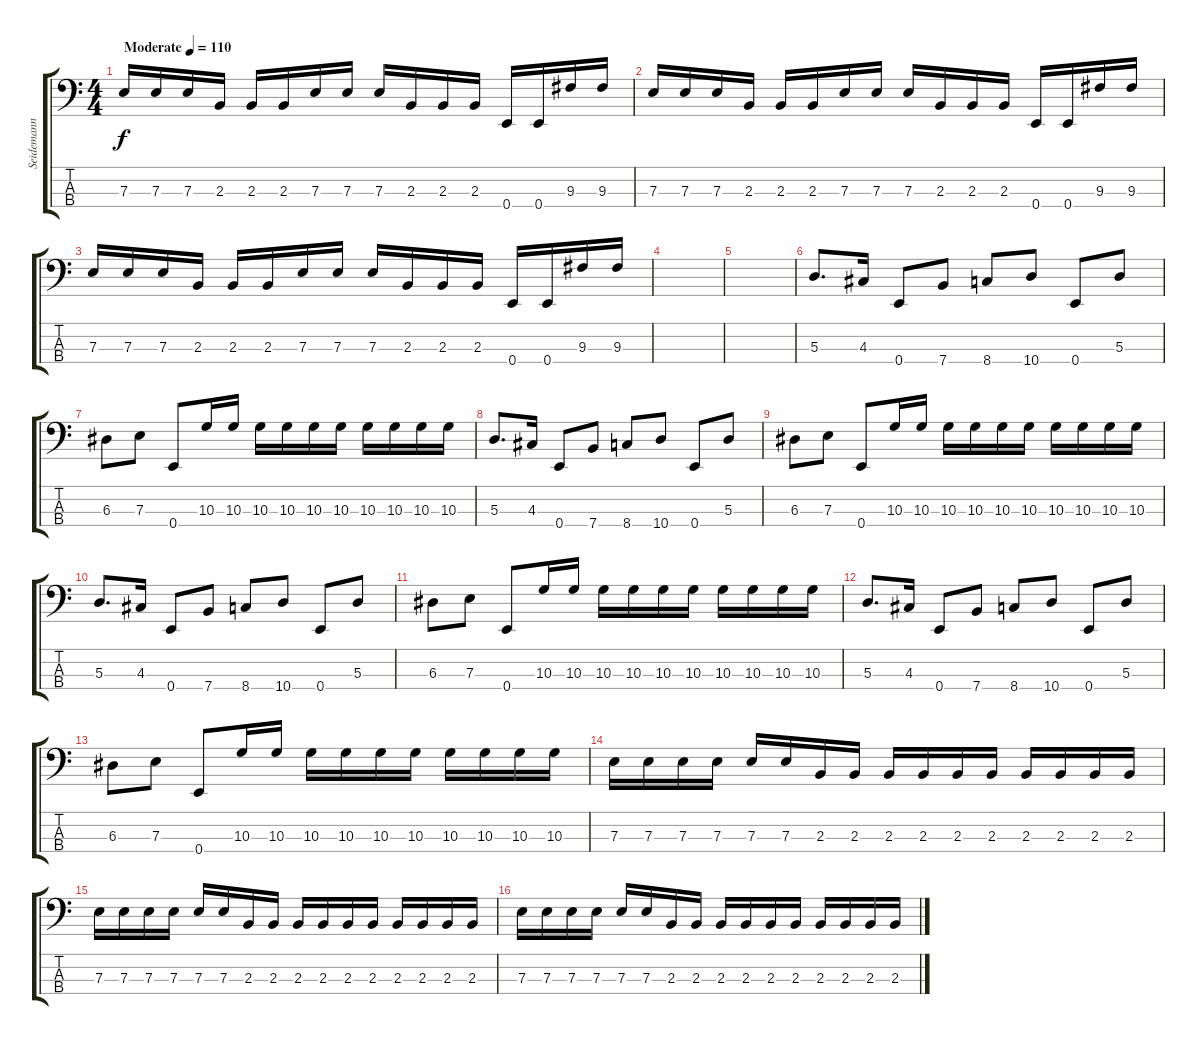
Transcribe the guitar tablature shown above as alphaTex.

\track ("Seidemann" "Seidemann") {instrument electricbasspick}
\staff {score tabs}
\tuning (G2 D2 A1 E1) {hide}
\ts (4 4)
\tempo (110 "Moderate")
\clef f4
\ks c
7.3.16{dy f instrument electricbasspick} 7.3.16 7.3.16 2.3.16 2.3.16 2.3.16 7.3.16 7.3.16 7.3.16 2.3.16 2.3.16 2.3.16 0.4.16 0.4.16 9.3.16 9.3.16 |
7.3.16 7.3.16 7.3.16 2.3.16 2.3.16 2.3.16 7.3.16 7.3.16 7.3.16 2.3.16 2.3.16 2.3.16 0.4.16 0.4.16 9.3.16 9.3.16 |
7.3.16 7.3.16 7.3.16 2.3.16 2.3.16 2.3.16 7.3.16 7.3.16 7.3.16 2.3.16 2.3.16 2.3.16 0.4.16 0.4.16 9.3.16 9.3.16 |
|
|
5.3.8{d} 4.3.16 0.4.8 7.4.8 8.4.8 10.4.8 0.4.8 5.3.8 |
6.3.8 7.3.8 0.4.8 10.3.16 10.3.16 10.3.16 10.3.16 10.3.16 10.3.16 10.3.16 10.3.16 10.3.16 10.3.16 |
5.3.8{d} 4.3.16 0.4.8 7.4.8 8.4.8 10.4.8 0.4.8 5.3.8 |
6.3.8 7.3.8 0.4.8 10.3.16 10.3.16 10.3.16 10.3.16 10.3.16 10.3.16 10.3.16 10.3.16 10.3.16 10.3.16 |
5.3.8{d} 4.3.16 0.4.8 7.4.8 8.4.8 10.4.8 0.4.8 5.3.8 |
6.3.8 7.3.8 0.4.8 10.3.16 10.3.16 10.3.16 10.3.16 10.3.16 10.3.16 10.3.16 10.3.16 10.3.16 10.3.16 |
5.3.8{d} 4.3.16 0.4.8 7.4.8 8.4.8 10.4.8 0.4.8 5.3.8 |
6.3.8 7.3.8 0.4.8 10.3.16 10.3.16 10.3.16 10.3.16 10.3.16 10.3.16 10.3.16 10.3.16 10.3.16 10.3.16 |
7.3.16 7.3.16 7.3.16 7.3.16 7.3.16 7.3.16 2.3.16 2.3.16 2.3.16 2.3.16 2.3.16 2.3.16 2.3.16 2.3.16 2.3.16 2.3.16 |
7.3.16 7.3.16 7.3.16 7.3.16 7.3.16 7.3.16 2.3.16 2.3.16 2.3.16 2.3.16 2.3.16 2.3.16 2.3.16 2.3.16 2.3.16 2.3.16 |
7.3.16 7.3.16 7.3.16 7.3.16 7.3.16 7.3.16 2.3.16 2.3.16 2.3.16 2.3.16 2.3.16 2.3.16 2.3.16 2.3.16 2.3.16 2.3.16
